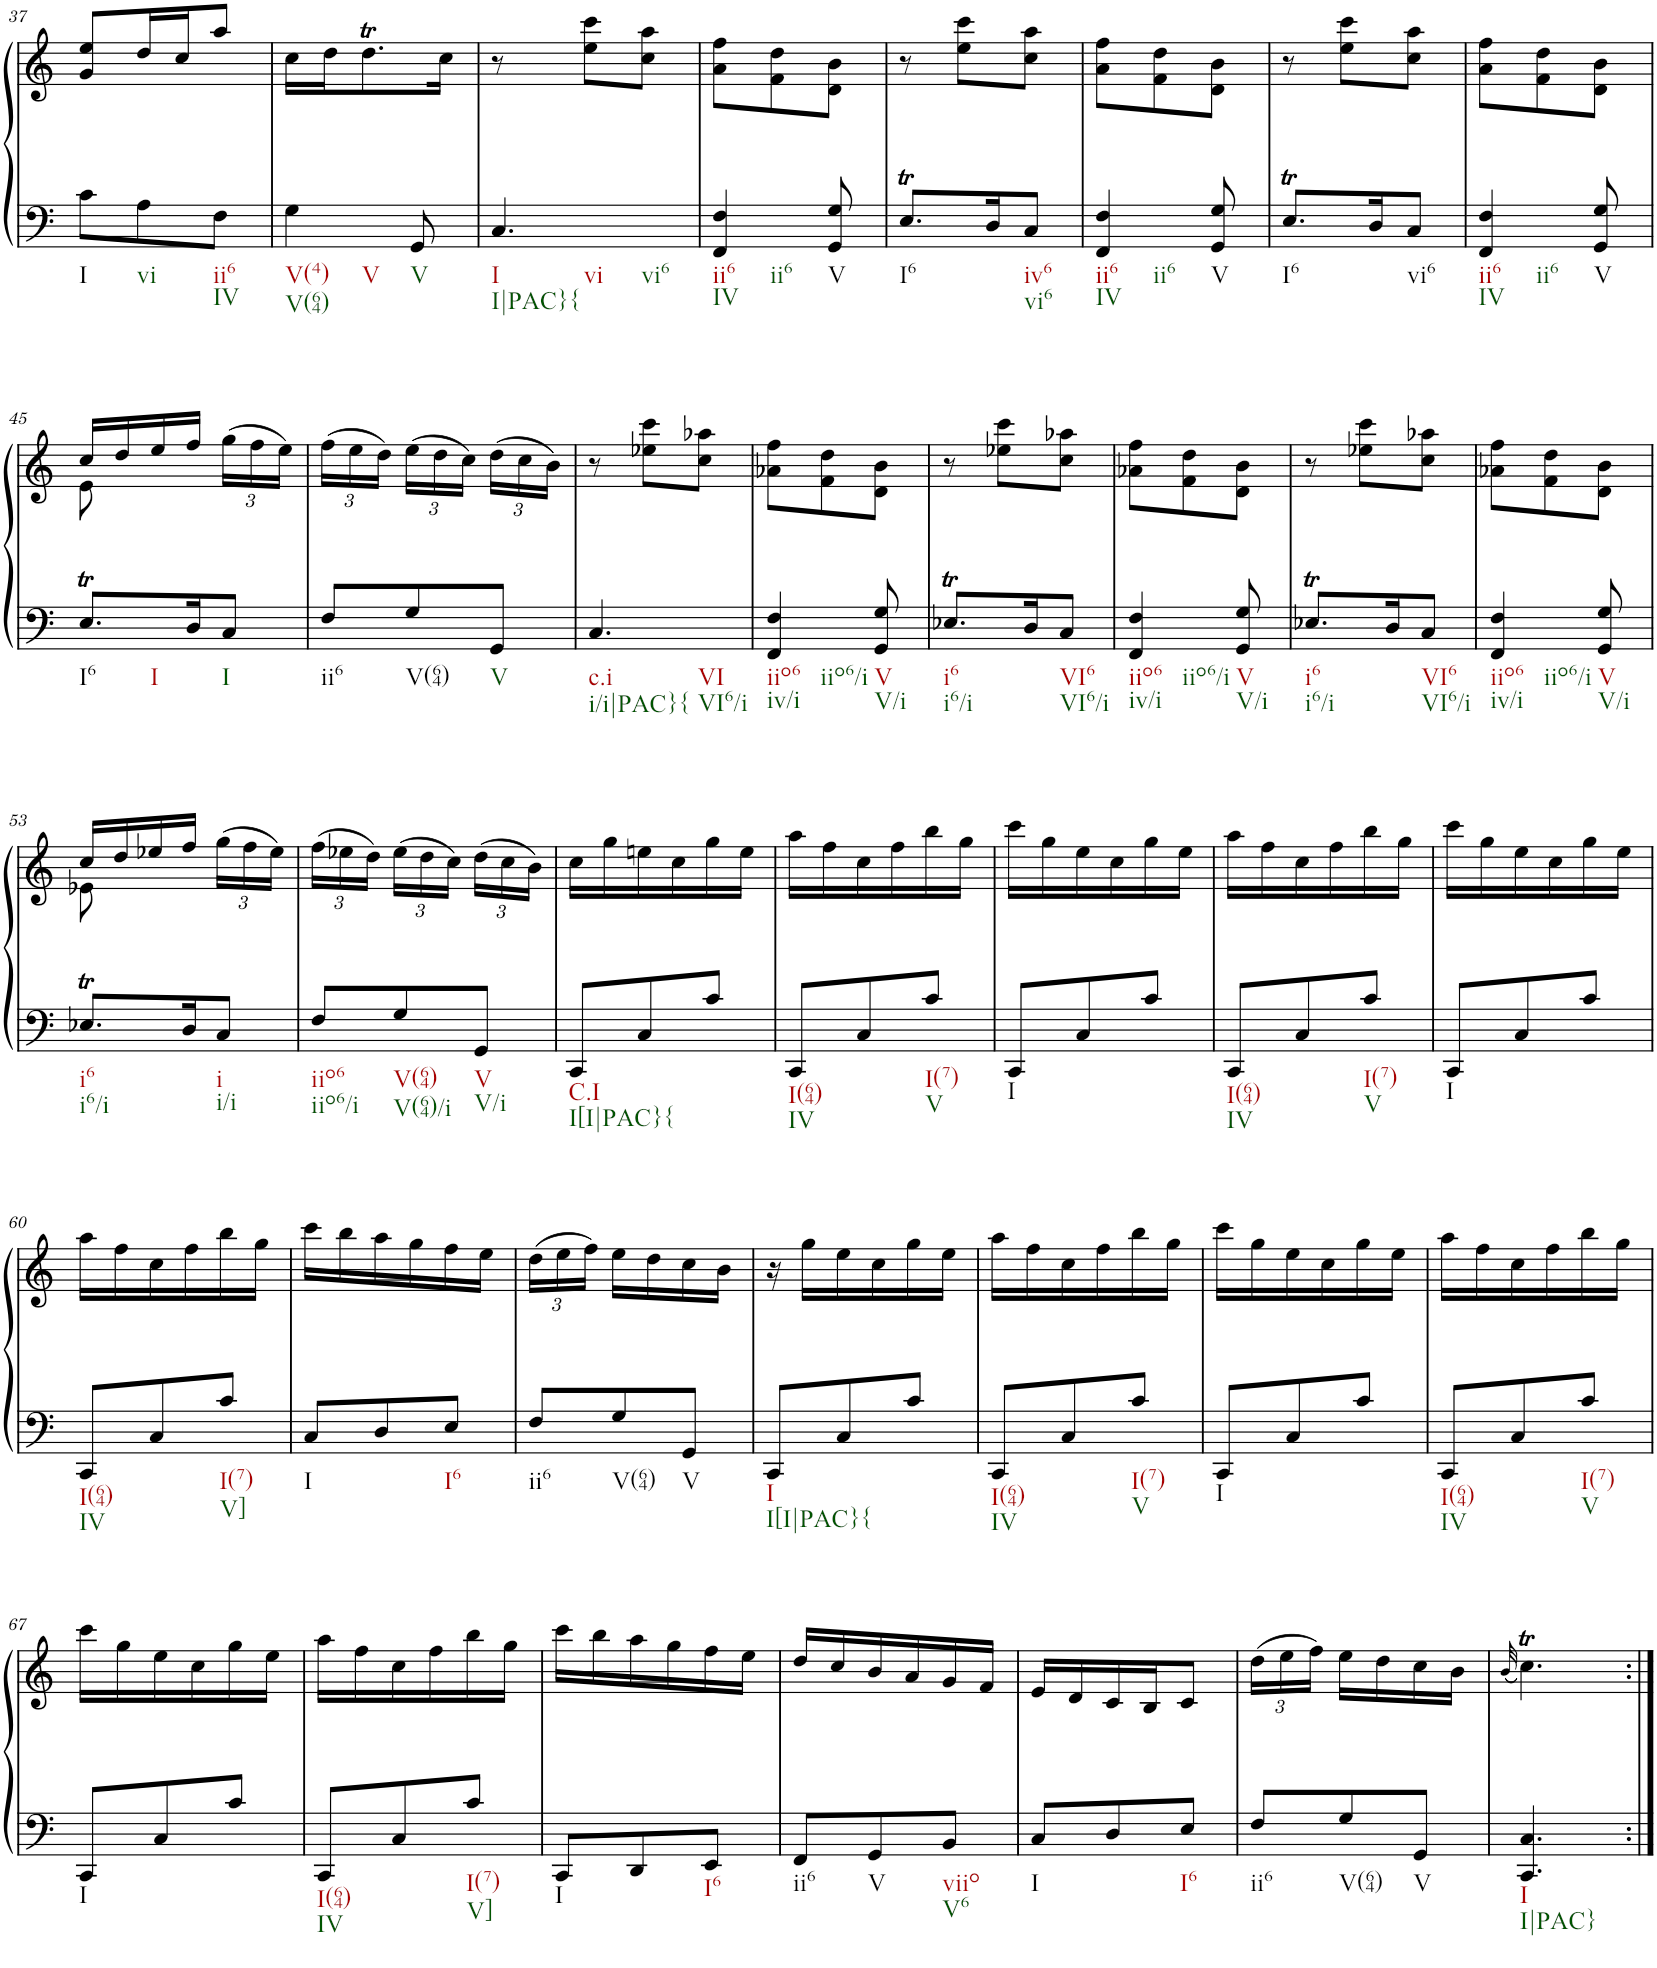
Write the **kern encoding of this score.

**kern	**kern
*part1	*part1
*staff2	*staff1
*I"Piano	*
*I'Pno.	*
!!LO:PB:g=z
*clefF4	*clefG2
*k[]	*k[]
*M3/8	*M3/8
=37	=37
!LO:TX:b:t=I	!
8c\L	8g/ 8ee/L
!LO:TX:b:t=vi	!
8A\	16dd/L
.	16cc/J
!LO:TX:b:t=ii6	!
!LO:TX:b:t=IV	!
8F\J	8aa/J
=38	=38
!LO:TX:b:t=V(4)	!
!LO:TX:b:t=V(64)	!
!LO:TX:b:t=V	!
4G\	16cc\LL
.	16dd\J
.	8.ddT\
!LO:TX:b:t=V	!
8GG/	.
.	16cc\Jk
=39	=39
!LO:TX:b:t=I	!
!LO:TX:b:t=I|PAC}{	!
!LO:TX:b:t=vi	!
!LO:TX:b:t=vi6	!
4.C/	8r
.	8ee\ 8ccc\L
.	8cc\ 8aa\J
=40	=40
!LO:TX:b:t=ii6	!
!LO:TX:b:t=IV	!
!LO:TX:b:t=ii6	!
4FF/ 4F/	8a\ 8ff\L
.	8f\ 8dd\
!LO:TX:b:t=V	!
8GG/ 8G/	8d\ 8b\J
=41	=41
!LO:TX:b:t=I6	!
8.Et/L	8r
.	8ee\ 8ccc\L
16D/K	.
!LO:TX:b:t=iv6	!
!LO:TX:b:t=vi6	!
8C/J	8cc\ 8aa\J
=42	=42
!LO:TX:b:t=ii6	!
!LO:TX:b:t=IV	!
!LO:TX:b:t=ii6	!
4FF/ 4F/	8a\ 8ff\L
.	8f\ 8dd\
!LO:TX:b:t=V	!
8GG/ 8G/	8d\ 8b\J
=43	=43
!LO:TX:b:t=I6	!
8.Et/L	8r
.	8ee\ 8ccc\L
16D/K	.
!LO:TX:b:t=vi6	!
8C/J	8cc\ 8aa\J
=44	=44
!LO:TX:b:t=ii6	!
!LO:TX:b:t=IV	!
!LO:TX:b:t=ii6	!
4FF/ 4F/	8a\ 8ff\L
.	8f\ 8dd\
!LO:TX:b:t=V	!
8GG/ 8G/	8d\ 8b\J
!!LO:LB:g=z
=45	=45
*	*^
!LO:TX:b:t=I6	!	!
!LO:TX:b:t=I	!	!
8.Et/L	16cc/LL	8e\
.	16dd/	.
.	16ee/	4ryy
16D/K	16ff/JJ	.
*	*Xbrackettup	*
!LO:TX:b:t=I	!	!
8C/J	(24gg\LL	.
.	24ff\	.
.	24ee\JJ)	.
*	*v	*v
=46	=46
!LO:TX:b:t=ii6	!
8F/L	(24ff\LL
.	24ee\
.	24dd\JJ)
!LO:TX:b:t=V(64)	!
8G/	(24ee\LL
.	24dd\
.	24cc\JJ)
!LO:TX:b:t=V	!
8GG/J	(24dd\LL
.	24cc\
.	24b\JJ)
=47	=47
!LO:TX:b:t=c.i	!
!LO:TX:b:t=i/i|PAC}{	!
!LO:TX:b:t=VI	!
!LO:TX:b:t=VI6/i	!
4.C/	8r
.	8ee-X\ 8ccc\L
.	8cc\ 8aa-X\J
=48	=48
!LO:TX:b:t=iio6	!
!LO:TX:b:t=iv/i	!
!LO:TX:b:t=iio6/i	!
4FF/ 4F/	8a-X\ 8ff\L
.	8f\ 8dd\
!LO:TX:b:t=V	!
!LO:TX:b:t=V/i	!
8GG/ 8G/	8d\ 8b\J
=49	=49
!LO:TX:b:t=i6	!
!LO:TX:b:t=i6/i	!
8.E-XT/L	8r
.	8ee-X\ 8ccc\L
16D/K	.
!LO:TX:b:t=VI6	!
!LO:TX:b:t=VI6/i	!
8C/J	8cc\ 8aa-X\J
=50	=50
!LO:TX:b:t=iio6	!
!LO:TX:b:t=iv/i	!
!LO:TX:b:t=iio6/i	!
4FF/ 4F/	8a-X\ 8ff\L
.	8f\ 8dd\
!LO:TX:b:t=V	!
!LO:TX:b:t=V/i	!
8GG/ 8G/	8d\ 8b\J
=51	=51
!LO:TX:b:t=i6	!
!LO:TX:b:t=i6/i	!
8.E-XT/L	8r
.	8ee-X\ 8ccc\L
16D/K	.
!LO:TX:b:t=VI6	!
!LO:TX:b:t=VI6/i	!
8C/J	8cc\ 8aa-X\J
=52	=52
!LO:TX:b:t=iio6	!
!LO:TX:b:t=iv/i	!
!LO:TX:b:t=iio6/i	!
4FF/ 4F/	8a-X\ 8ff\L
.	8f\ 8dd\
!LO:TX:b:t=V	!
!LO:TX:b:t=V/i	!
8GG/ 8G/	8d\ 8b\J
!!LO:LB:g=z
=53	=53
*	*^
!LO:TX:b:t=i6	!	!
!LO:TX:b:t=i6/i	!	!
8.E-XT/L	16cc/LL	8e-X\
.	16dd/	.
.	16ee-X/	4ryy
16D/K	16ff/JJ	.
!LO:TX:b:t=i	!	!
!LO:TX:b:t=i/i	!	!
8C/J	(24gg\LL	.
.	24ff\	.
.	24ee-\JJ)	.
*	*v	*v
=54	=54
!LO:TX:b:t=iio6	!
!LO:TX:b:t=iio6/i	!
8F/L	(24ff\LL
.	24ee-X\
.	24dd\JJ)
!LO:TX:b:t=V(64)	!
!LO:TX:b:t=V(64)/i	!
8G/	(24ee-\LL
.	24dd\
.	24cc\JJ)
!LO:TX:b:t=V	!
!LO:TX:b:t=V/i	!
8GG/J	(24dd\LL
.	24cc\
.	24b\JJ)
=55	=55
!LO:TX:b:t=C.I	!
!LO:TX:b:t=I[I|PAC}{	!
8CC/L	16cc\LL
.	16gg\
8C/	16een\
.	16cc\
8c/J	16gg\
.	16ee\JJ
=56	=56
!LO:TX:b:t=I(64)	!
!LO:TX:b:t=IV	!
8CC/L	16aa\LL
.	16ff\
8C/	16cc\
.	16ff\
!LO:TX:b:t=I(7)	!
!LO:TX:b:t=V	!
8c/J	16bb\
.	16gg\JJ
=57	=57
!LO:TX:b:t=I	!
8CC/L	16ccc\LL
.	16gg\
8C/	16ee\
.	16cc\
8c/J	16gg\
.	16ee\JJ
=58	=58
!LO:TX:b:t=I(64)	!
!LO:TX:b:t=IV	!
8CC/L	16aa\LL
.	16ff\
8C/	16cc\
.	16ff\
!LO:TX:b:t=I(7)	!
!LO:TX:b:t=V	!
8c/J	16bb\
.	16gg\JJ
=59	=59
!LO:TX:b:t=I	!
8CC/L	16ccc\LL
.	16gg\
8C/	16ee\
.	16cc\
8c/J	16gg\
.	16ee\JJ
!!LO:LB:g=z
=60	=60
!LO:TX:b:t=I(64)	!
!LO:TX:b:t=IV	!
8CC/L	16aa\LL
.	16ff\
8C/	16cc\
.	16ff\
!LO:TX:b:t=I(7)	!
!LO:TX:b:t=V]	!
8c/J	16bb\
.	16gg\JJ
=61	=61
!LO:TX:b:t=I	!
8C/L	16ccc\LL
.	16bb\
8D/	16aa\
.	16gg\
!LO:TX:b:t=I6	!
8E/J	16ff\
.	16ee\JJ
=62	=62
!LO:TX:b:t=ii6	!
8F/L	(24dd\LL
.	24ee\
.	24ff\JJ)
!LO:TX:b:t=V(64)	!
8G/	16ee\LL
.	16dd\
!LO:TX:b:t=V	!
8GG/J	16cc\
.	16b\JJ
=63	=63
!LO:TX:b:t=I	!
!LO:TX:b:t=I[I|PAC}{	!
8CC/L	16r
.	16gg\LL
8C/	16ee\
.	16cc\
8c/J	16gg\
.	16ee\JJ
=64	=64
!LO:TX:b:t=I(64)	!
!LO:TX:b:t=IV	!
8CC/L	16aa\LL
.	16ff\
8C/	16cc\
.	16ff\
!LO:TX:b:t=I(7)	!
!LO:TX:b:t=V	!
8c/J	16bb\
.	16gg\JJ
=65	=65
!LO:TX:b:t=I	!
8CC/L	16ccc\LL
.	16gg\
8C/	16ee\
.	16cc\
8c/J	16gg\
.	16ee\JJ
=66	=66
!LO:TX:b:t=I(64)	!
!LO:TX:b:t=IV	!
8CC/L	16aa\LL
.	16ff\
8C/	16cc\
.	16ff\
!LO:TX:b:t=I(7)	!
!LO:TX:b:t=V	!
8c/J	16bb\
.	16gg\JJ
!!LO:LB:g=z
=67	=67
!LO:TX:b:t=I	!
8CC/L	16ccc\LL
.	16gg\
8C/	16ee\
.	16cc\
8c/J	16gg\
.	16ee\JJ
=68	=68
!LO:TX:b:t=I(64)	!
!LO:TX:b:t=IV	!
8CC/L	16aa\LL
.	16ff\
8C/	16cc\
.	16ff\
!LO:TX:b:t=I(7)	!
!LO:TX:b:t=V]	!
8c/J	16bb\
.	16gg\JJ
=69	=69
!LO:TX:b:t=I	!
8CC/L	16ccc\LL
.	16bb\
8DD/	16aa\
.	16gg\
!LO:TX:b:t=I6	!
8EE/J	16ff\
.	16ee\JJ
=70	=70
!LO:TX:b:t=ii6	!
8FF/L	16dd/LL
.	16cc/
!LO:TX:b:t=V	!
8GG/	16b/
.	16a/
!LO:TX:b:t=viio	!
!LO:TX:b:t=V6	!
8BB/J	16g/
.	16f/JJ
=71	=71
!LO:TX:b:t=I	!
8C/L	16e/LL
.	16d/
8D/	16c/
.	16B/J
!LO:TX:b:t=I6	!
8E/J	8c/J
=72	=72
!LO:TX:b:t=ii6	!
8F/L	(24dd\LL
.	24ee\
.	24ff\JJ)
!LO:TX:b:t=V(64)	!
8G/	16ee\LL
.	16dd\
!LO:TX:b:t=V	!
8GG/J	16cc\
.	16b\JJ
=73	=73
.	(32qb/
!LO:TX:b:t=I	!
!LO:TX:b:t=I|PAC}	!
4.CC/ 4.C/	4.ccT\)
=:|!	=:|!
*-	*-
